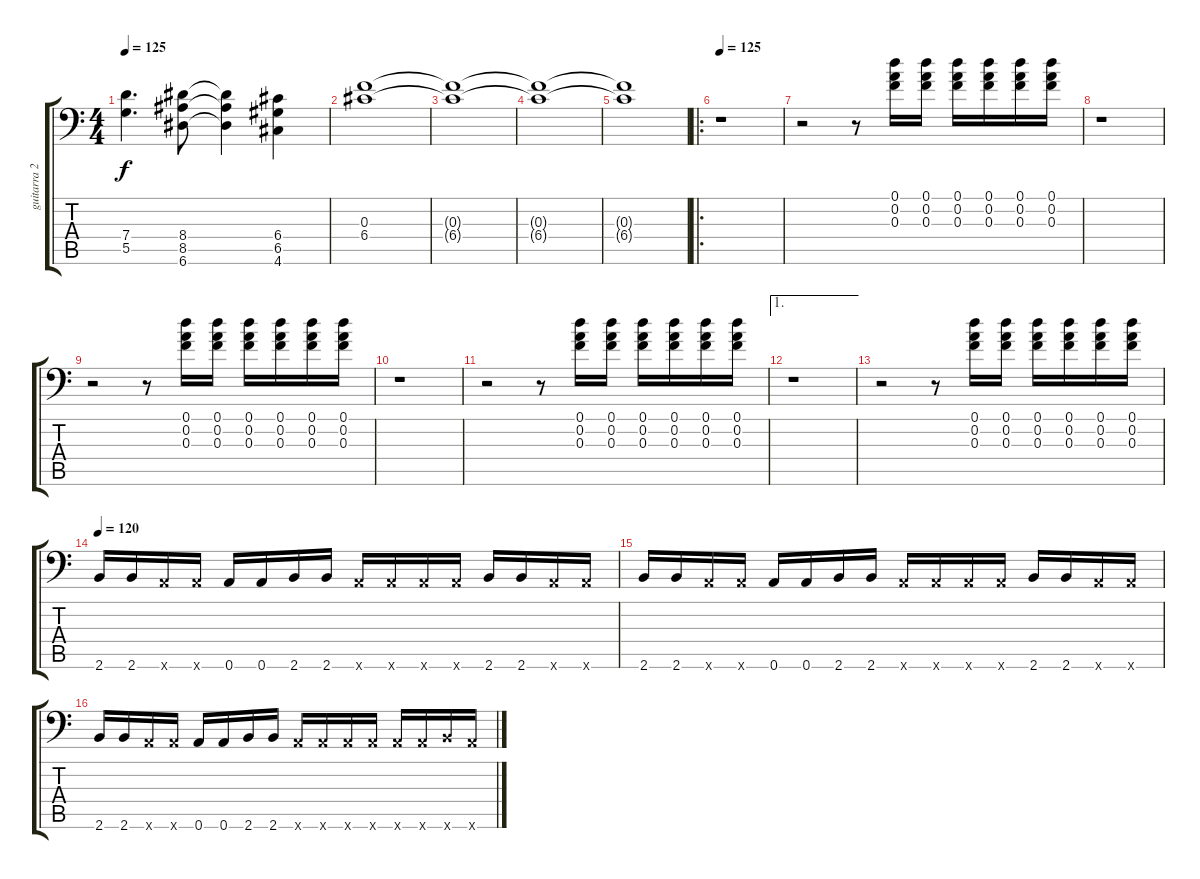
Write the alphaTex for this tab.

\track ("guitarra 2" "guitarra 2") {instrument distortionguitar}
\staff {score tabs}
\tuning (D4 A3 F3 G2 D2 A1) {hide}
\ts (4 4)
\tempo 125
\clef f4
\ks c
(7.4 5.5).4{d dy f} (8.4 8.5 6.6).8 (8.4{t} 8.5{t} 6.6{t}).4 (6.4 6.5 4.6).4 |
(0.3 6.4).1 |
(0.3{t} 6.4{t}).1 |
(0.3{t} 6.4{t}).1 |
(0.3{t} 6.4{t}).1 |
\ro
\tempo 125
r.1 |
r.2 r.8 (0.1 0.2 0.3).16 (0.1 0.2 0.3).16 (0.1 0.2 0.3).16 (0.1 0.2 0.3).16 (0.1 0.2 0.3).16 (0.1 0.2 0.3).16 |
r.1 |
r.2 r.8 (0.1 0.2 0.3).16 (0.1 0.2 0.3).16 (0.1 0.2 0.3).16 (0.1 0.2 0.3).16 (0.1 0.2 0.3).16 (0.1 0.2 0.3).16 |
r.1 |
r.2 r.8 (0.1 0.2 0.3).16 (0.1 0.2 0.3).16 (0.1 0.2 0.3).16 (0.1 0.2 0.3).16 (0.1 0.2 0.3).16 (0.1 0.2 0.3).16 |
\ae 1
r.1 |
r.2 r.8 (0.1 0.2 0.3).16 (0.1 0.2 0.3).16 (0.1 0.2 0.3).16 (0.1 0.2 0.3).16 (0.1 0.2 0.3).16 (0.1 0.2 0.3).16 |
\tempo 120
2.6.16 2.6.16 0.6{x}.16 0.6{x}.16 0.6.16 0.6.16 2.6.16 2.6.16 0.6{x}.16 0.6{x}.16 0.6{x}.16 0.6{x}.16 2.6.16 2.6.16 0.6{x}.16 0.6{x}.16 |
2.6.16 2.6.16 0.6{x}.16 0.6{x}.16 0.6.16 0.6.16 2.6.16 2.6.16 0.6{x}.16 0.6{x}.16 0.6{x}.16 0.6{x}.16 2.6.16 2.6.16 0.6{x}.16 0.6{x}.16 |
2.6.16 2.6.16 0.6{x}.16 0.6{x}.16 0.6.16 0.6.16 2.6.16 2.6.16 0.6{x}.16 0.6{x}.16 0.6{x}.16 0.6{x}.16 0.6{x}.16 0.6{x}.16 2.6{x}.16 0.6{x}.16
